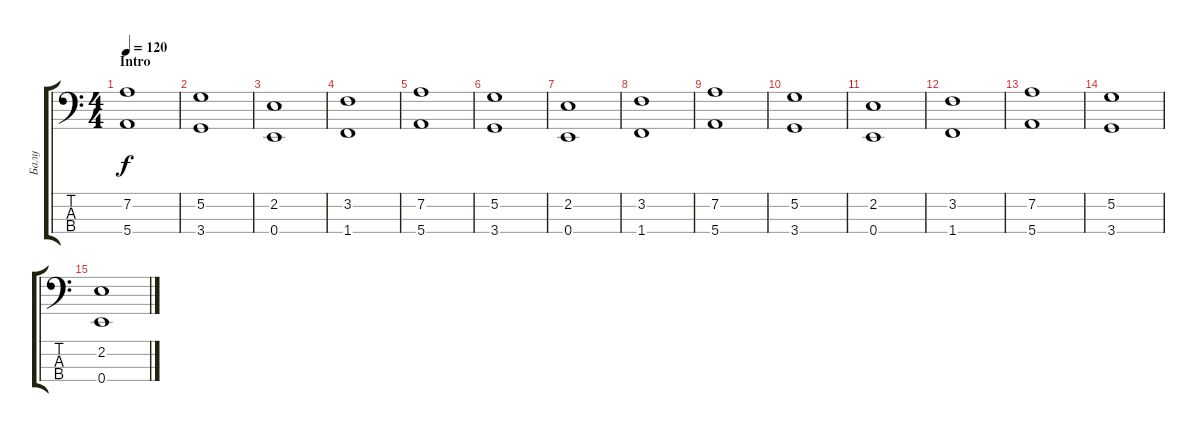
\track ("Балу" "Балу") {instrument synthbass2}
\staff {score tabs}
\tuning (G2 D2 A1 E1) {hide}
\ts (4 4)
\section ("" "Intro")
\tempo 120
\clef f4
\ks c
(7.2 5.4).1{dy f instrument synthbass2} |
(5.2 3.4).1 |
(2.2 0.4).1 |
(3.2 1.4).1 |
(7.2 5.4).1 |
(5.2 3.4).1 |
(2.2 0.4).1 |
(3.2 1.4).1 |
(7.2 5.4).1 |
(5.2 3.4).1 |
(2.2 0.4).1 |
(3.2 1.4).1 |
(7.2 5.4).1 |
(5.2 3.4).1 |
(2.2 0.4).1
